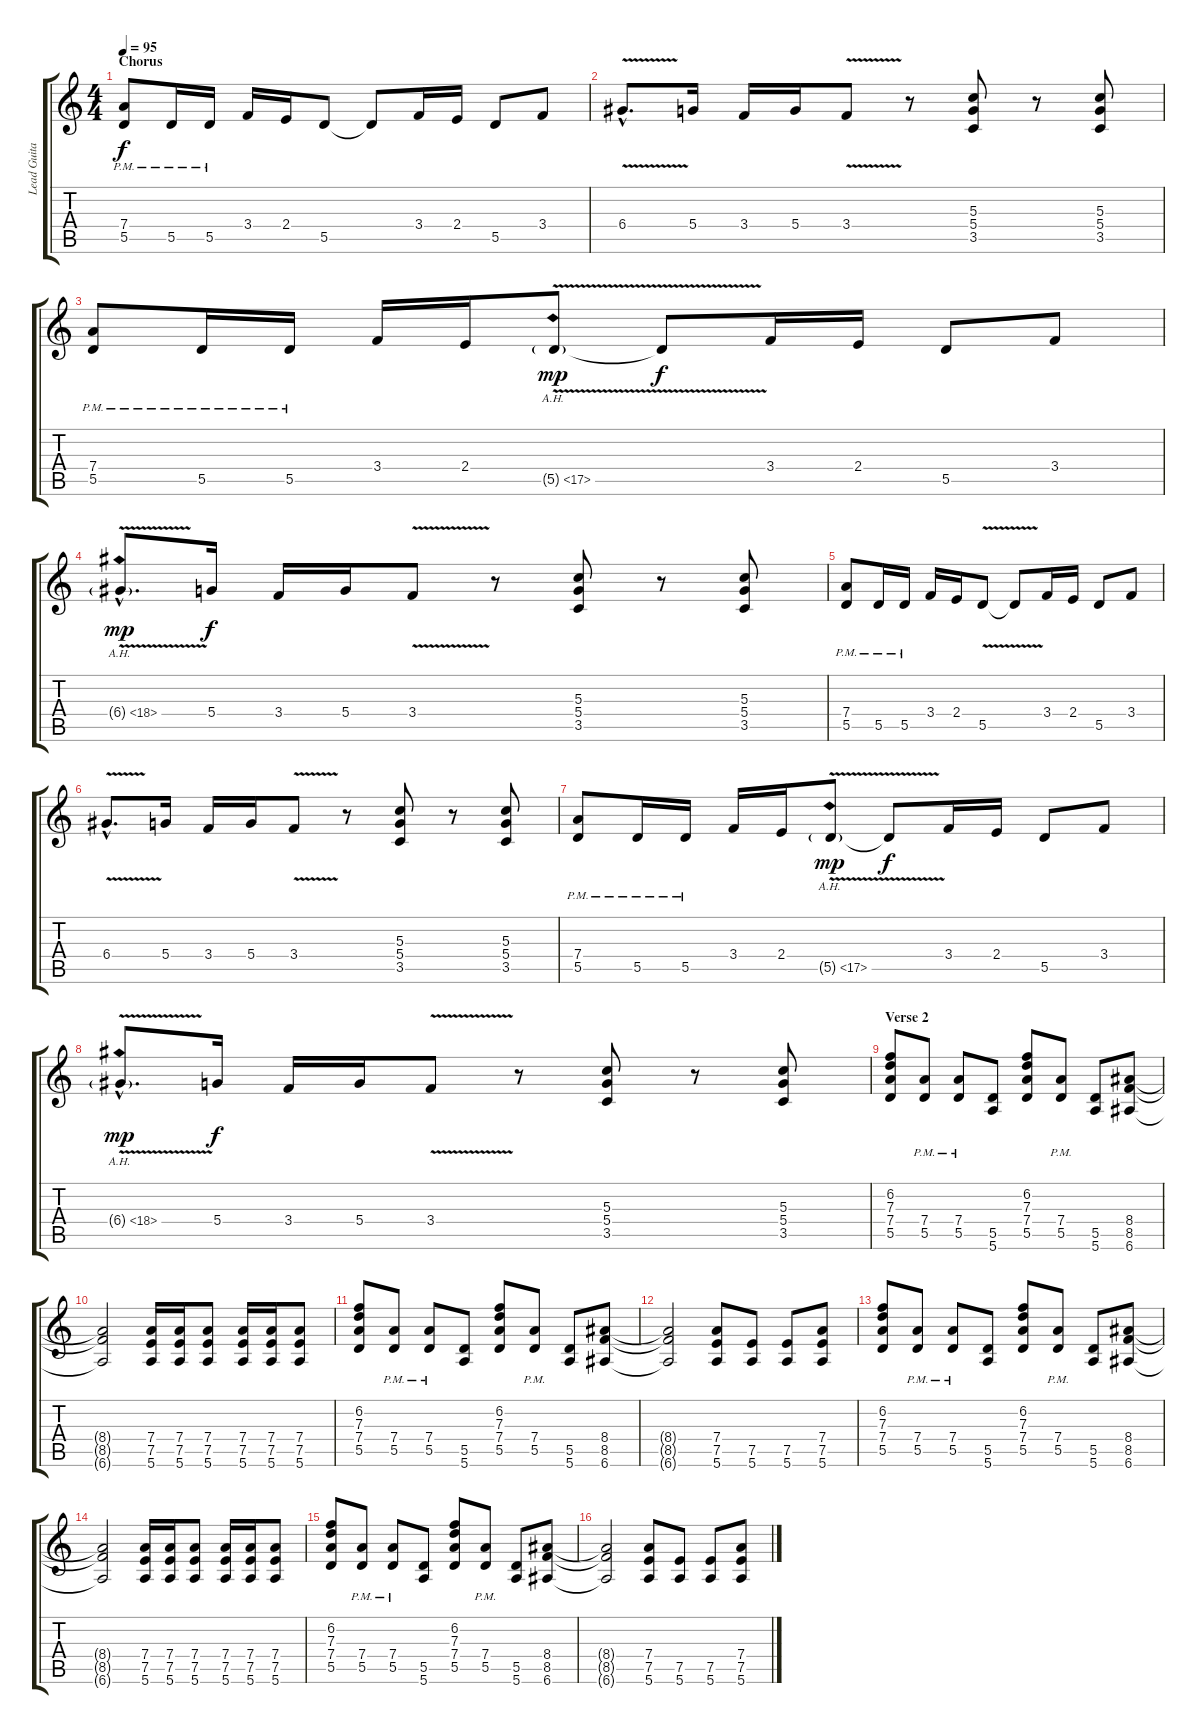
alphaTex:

\track ("Lead Guitar" "Lead Guita") {instrument distortionguitar}
\staff {score tabs}
\tuning (E4 B3 G3 D3 A2 E2) {hide}
\ts (4 4)
\section ("" "Chorus")
\tempo 95
\clef g2
\ks c
(7.4{pm} 5.5{pm}).8{dy f volume 16} 5.5{pm}.16 5.5{pm}.16 3.4.16 2.4.16 5.5.8 5.5{t}.8 3.4.16 2.4.16 5.5.8 3.4.8 |
6.4{v hac}.8{d} 5.4.16 3.4.16 5.4.16 3.4{v}.8 r.8 (5.3 5.4 3.5).8 r.8 (5.3 5.4 3.5).8 |
(7.4{pm} 5.5{pm}).8 5.5{pm}.16 5.5{pm}.16 3.4.16 2.4.16 5.5{ah 12 v g}.8{dy mp} 5.5{t}.8{dy f} 3.4.16 2.4.16 5.5.8 3.4.8 |
6.4{ah 12 v g hac}.8{d dy mp} 5.4.16{dy f} 3.4.16 5.4.16 3.4{v}.8 r.8 (5.3 5.4 3.5).8 r.8 (5.3 5.4 3.5).8 |
(7.4{pm} 5.5{pm}).8 5.5{pm}.16 5.5{pm}.16 3.4.16 2.4.16 5.5{v}.8 5.5{t}.8 3.4.16 2.4.16 5.5.8 3.4.8 |
6.4{v hac}.8{d} 5.4.16 3.4.16 5.4.16 3.4{v}.8 r.8 (5.3 5.4 3.5).8 r.8 (5.3 5.4 3.5).8 |
(7.4{pm} 5.5{pm}).8 5.5{pm}.16 5.5{pm}.16 3.4.16 2.4.16 5.5{ah 12 v g}.8{dy mp} 5.5{t}.8{dy f} 3.4.16 2.4.16 5.5.8 3.4.8 |
6.4{ah 12 v g hac}.8{d dy mp} 5.4.16{dy f} 3.4.16 5.4.16 3.4{v}.8 r.8 (5.3 5.4 3.5).8 r.8 (5.3 5.4 3.5).8 |
\section ("" "Verse 2")
(6.2 7.3 7.4 5.5).8{volume 12} (7.4{pm} 5.5{pm}).8 (7.4{pm} 5.5{pm}).8 (5.5 5.6).8 (6.2 7.3 7.4 5.5).8 (7.4{pm} 5.5{pm}).8 (5.5 5.6).8 (8.4 8.5 6.6).8 |
(8.4{t} 8.5{t} 6.6{t}).2 (7.4 7.5 5.6).16 (7.4 7.5 5.6).16 (7.4 7.5 5.6).8 (7.4 7.5 5.6).16 (7.4 7.5 5.6).16 (7.4 7.5 5.6).8 |
(6.2 7.3 7.4 5.5).8 (7.4{pm} 5.5{pm}).8 (7.4{pm} 5.5{pm}).8 (5.5 5.6).8 (6.2 7.3 7.4 5.5).8 (7.4{pm} 5.5{pm}).8 (5.5 5.6).8 (8.4 8.5 6.6).8 |
(8.4{t} 8.5{t} 6.6{t}).2 (7.4 7.5 5.6).8 (7.5 5.6).8 (7.5 5.6).8 (7.4 7.5 5.6).8 |
(6.2 7.3 7.4 5.5).8 (7.4{pm} 5.5{pm}).8 (7.4{pm} 5.5{pm}).8 (5.5 5.6).8 (6.2 7.3 7.4 5.5).8 (7.4{pm} 5.5{pm}).8 (5.5 5.6).8 (8.4 8.5 6.6).8 |
(8.4{t} 8.5{t} 6.6{t}).2 (7.4 7.5 5.6).16 (7.4 7.5 5.6).16 (7.4 7.5 5.6).8 (7.4 7.5 5.6).16 (7.4 7.5 5.6).16 (7.4 7.5 5.6).8 |
(6.2 7.3 7.4 5.5).8 (7.4{pm} 5.5{pm}).8 (7.4{pm} 5.5{pm}).8 (5.5 5.6).8 (6.2 7.3 7.4 5.5).8 (7.4{pm} 5.5{pm}).8 (5.5 5.6).8 (8.4 8.5 6.6).8 |
(8.4{t} 8.5{t} 6.6{t}).2 (7.4 7.5 5.6).8 (7.5 5.6).8 (7.5 5.6).8 (7.4 7.5 5.6).8
